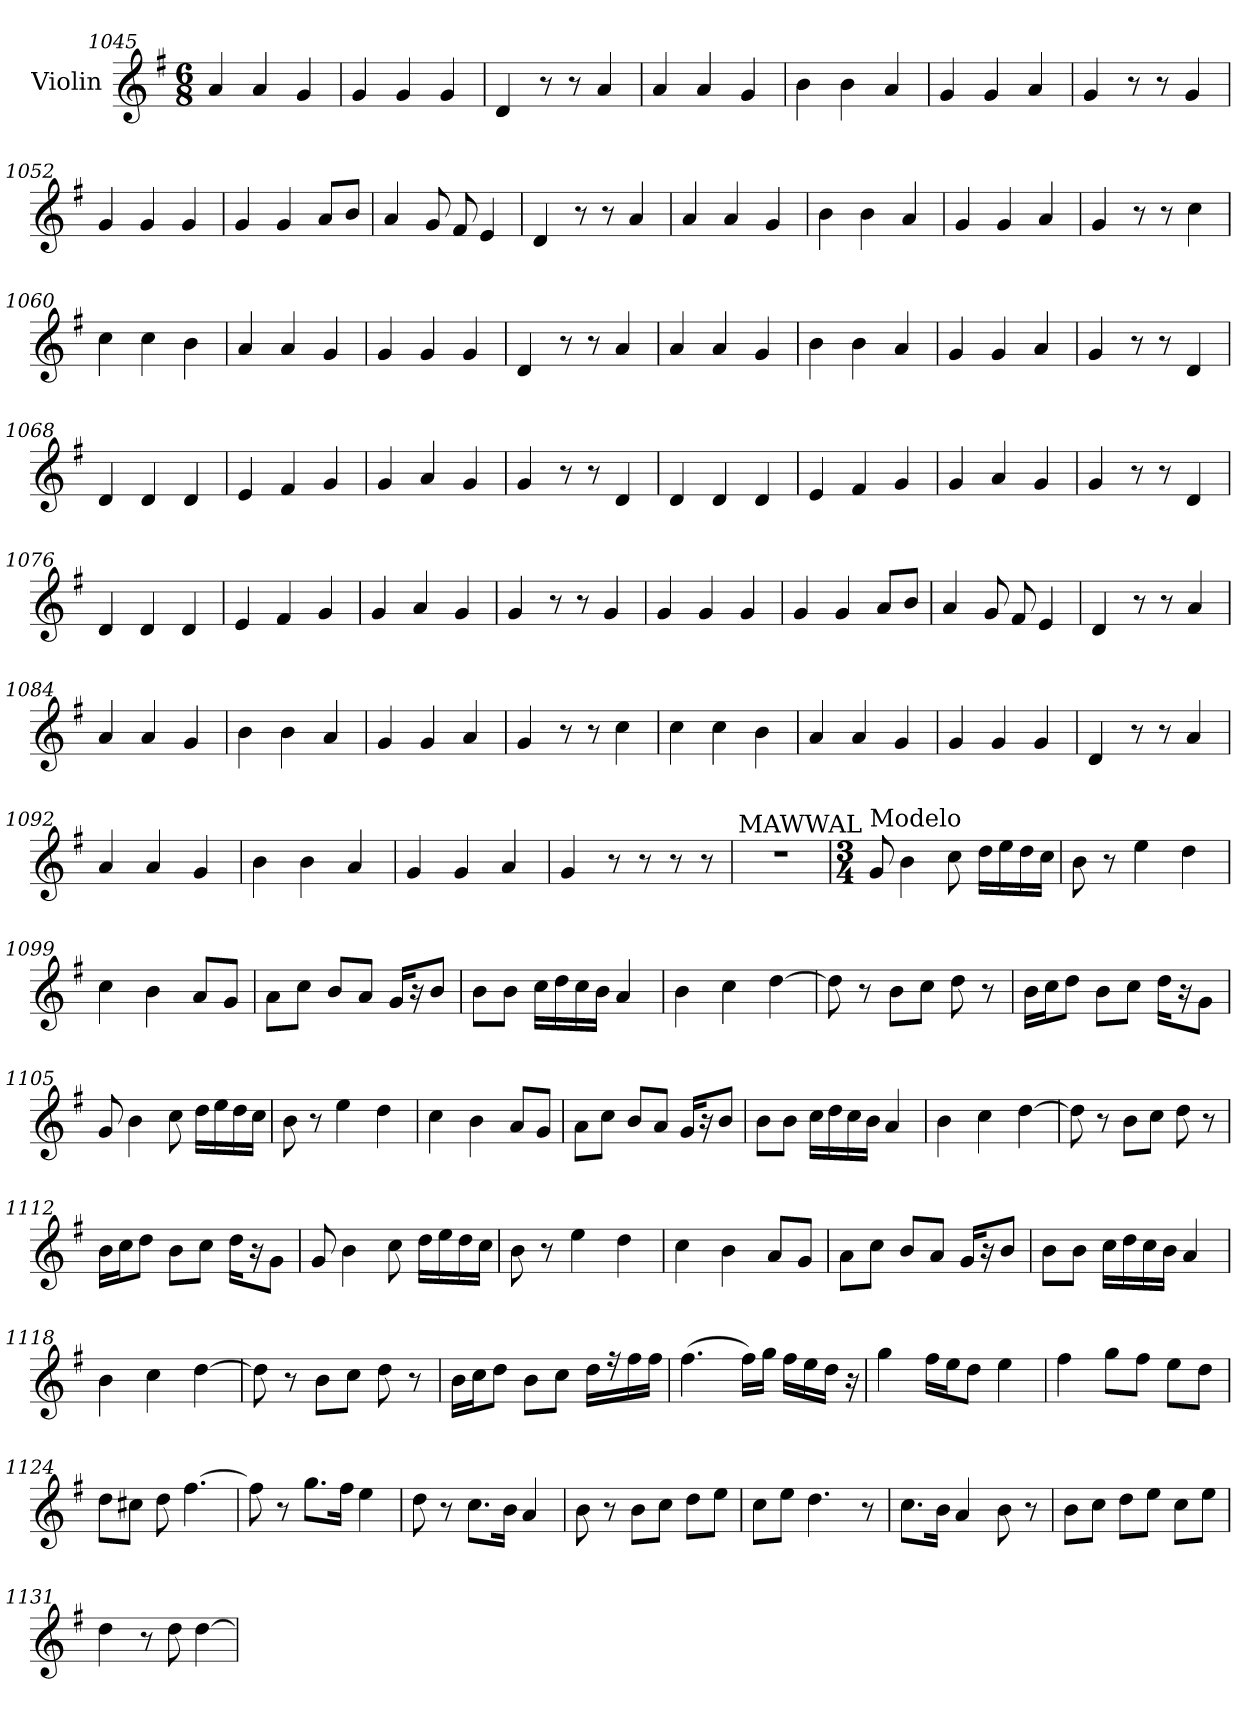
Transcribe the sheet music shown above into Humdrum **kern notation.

**kern
*part1
*staff1
*I"Violin
*clefG2
*k[f#]
*G:
*M6/8
=1045
4a/
4a/
4g/
=1046
4g/
4g/
4g/
=1047
4d/
8r
8r
4a/
=1048
4a/
4a/
4g/
=1049
4b\
4b\
4a/
=1050
4g/
4g/
4a/
!!LO:LB:g=z
=1051
4g/
8r
8r
4g/
=1052
4g/
4g/
4g/
=1053
4g/
4g/
8a/L
8b/J
=1054
4a/
8g/
8f#/
4e/
=1055
4d/
8r
8r
4a/
=1056
4a/
4a/
4g/
=1057
4b\
4b\
4a/
!!LO:PB:g=z
=1058
4g/
4g/
4a/
=1059
4g/
8r
8r
4cc\
=1060
4cc\
4cc\
4b\
=1061
4a/
4a/
4g/
=1062
4g/
4g/
4g/
=1063
4d/
8r
8r
4a/
=1064
4a/
4a/
4g/
!!LO:LB:g=z
=1065
4b\
4b\
4a/
=1066
4g/
4g/
4a/
=1067
4g/
8r
8r
4d/
=1068
4d/
4d/
4d/
=1069
4ei/
4f#i/
4gi/
=1070
4g/
4a/
4g/
=1071
4g/
8r
8r
4d/
!!LO:LB:g=z
=1072
4d/
4d/
4d/
=1073
4ei/
4f#i/
4gi/
=1074
4g/
4a/
4g/
=1075
4g/
8r
8r
4d/
=1076
4d/
4d/
4d/
=1077
4ei/
4f#i/
4gi/
=1078
4g/
4a/
4g/
!!LO:LB:g=z
=1079
4g/
8r
8r
4g/
=1080
4g/
4g/
4g/
=1081
4g/
4g/
8a/L
8b/J
=1082
4a/
8g/
8f#/
4e/
=1083
4d/
8r
8r
4a/
=1084
4a/
4a/
4g/
=1085
4b\
4b\
4a/
!!LO:LB:g=z
=1086
4g/
4g/
4a/
=1087
4g/
8r
8r
4cc\
=1088
4cc\
4cc\
4b\
=1089
4a/
4a/
4g/
=1090
4g/
4g/
4g/
=1091
4d/
8r
8r
4a/
=1092
4a/
4a/
4g/
!!LO:LB:g=z
=1093
4b\
4b\
4a/
=1094
4g/
4g/
4a/
=1095
4g/
8r
8r
8r
8r
=1096
!LO:TX:a:t=MAWWAL
2.r
=1097
*M3/4
*MM80
!LO:TX:a:t=Modelo
8g/
4b\
8cc\
16dd\LL
16eej\
16ddj\
16ccj\JJ
=1098
8b\
8r
4ee\
4dd\
!!LO:LB:g=z
=1099
4cc\
4bZ\
8aZ/L
8gZ/J
!!LO:LB:g=z
=1100
8a\L
8cc\J
8bZ/L
8aZ/J
16gZ/KL
16r
8b/J
=1101
8b\L
8b\J
16cc\LL
16dd\
16cc\
16b\JJ
4a/
=1102
4b\
4cc\
[4dd\
=1103
8dd\]
8r
8b\L
8cc\J
8dd\
8r
=1104
16b\LL
16cc\J
8dd\J
8b\L
8cc\J
16dd\KL
16r
8g\J
!!LO:PB:g=z
=1105
8g/
4b\
8cc\
16dd\LL
16eej\
16ddj\
16ccj\JJ
=1106
8b\
8r
4ee\
4dd\
=1107
4cc\
4bZ\
8aZ/L
8gZ/J
!!LO:LB:g=z
=1108
8a\L
8cc\J
8bZ/L
8aZ/J
16gZ/KL
16r
8b/J
=1109
8b\L
8b\J
16cc\LL
16dd\
16cc\
16b\JJ
4a/
=1110
4b\
4cc\
[4dd\
=1111
8dd\]
8r
8b\L
8cc\J
8dd\
8r
=1112
16b\LL
16cc\J
8dd\J
8b\L
8cc\J
16dd\KL
16r
8g\J
!!LO:LB:g=z
=1113
8g/
4b\
8cc\
16dd\LL
16eej\
16ddj\
16ccj\JJ
=1114
8b\
8r
4ee\
4dd\
=1115
4cc\
4bZ\
8aZ/L
8gZ/J
=1116
8a\L
8cc\J
8bZ/L
8aZ/J
16gZ/KL
16r
8b/J
=1117
8b\L
8b\J
16cc\LL
16dd\
16cc\
16b\JJ
4a/
=1118
4b\
4cc\
[4dd\
!!LO:LB:g=z
=1119
8dd\]
8r
8b\L
8cc\J
8dd\
8r
=1120
16b\LL
16cc\J
8dd\J
8b\L
8cc\J
16dd\LL
16r
16ff#\
16ff#\JJ
=1121
(>4.ff#\
16ff#\LL)
16ggV\JJ
16ff#V\LL
16eeV\
16ddV\JJ
16r
=1122
4ggV\
16ff#V\LL
16eeV\J
8ddV\J
4ee\
=1123
4ff#\
8ggV\L
8ff#V\J
8eeV\L
8ddV\J
=1124
8dd\L
8cc#X\J
8dd\
[4.ff#\
!!LO:LB:g=z
=1125
8ff#\]
8r
8.gg\L
16ff#\Jk
4ee\
=1126
8dd\
8r
8.cc\L
16b\Jk
4a/
=1127
8b\
8r
8b\L
8cc\J
8dd\L
8ee\J
=1128
8cc\L
8ee\J
4.dd\
8r
=1129
8.cc\L
16b\Jk
4a/
8b\
8r
=1130
8b\L
8cc\J
8dd\L
8ee\J
8cc\L
8ee\J
!!LO:LB:g=z
=1131
4dd\
8r
8dd\
[4dd\
=
*-
